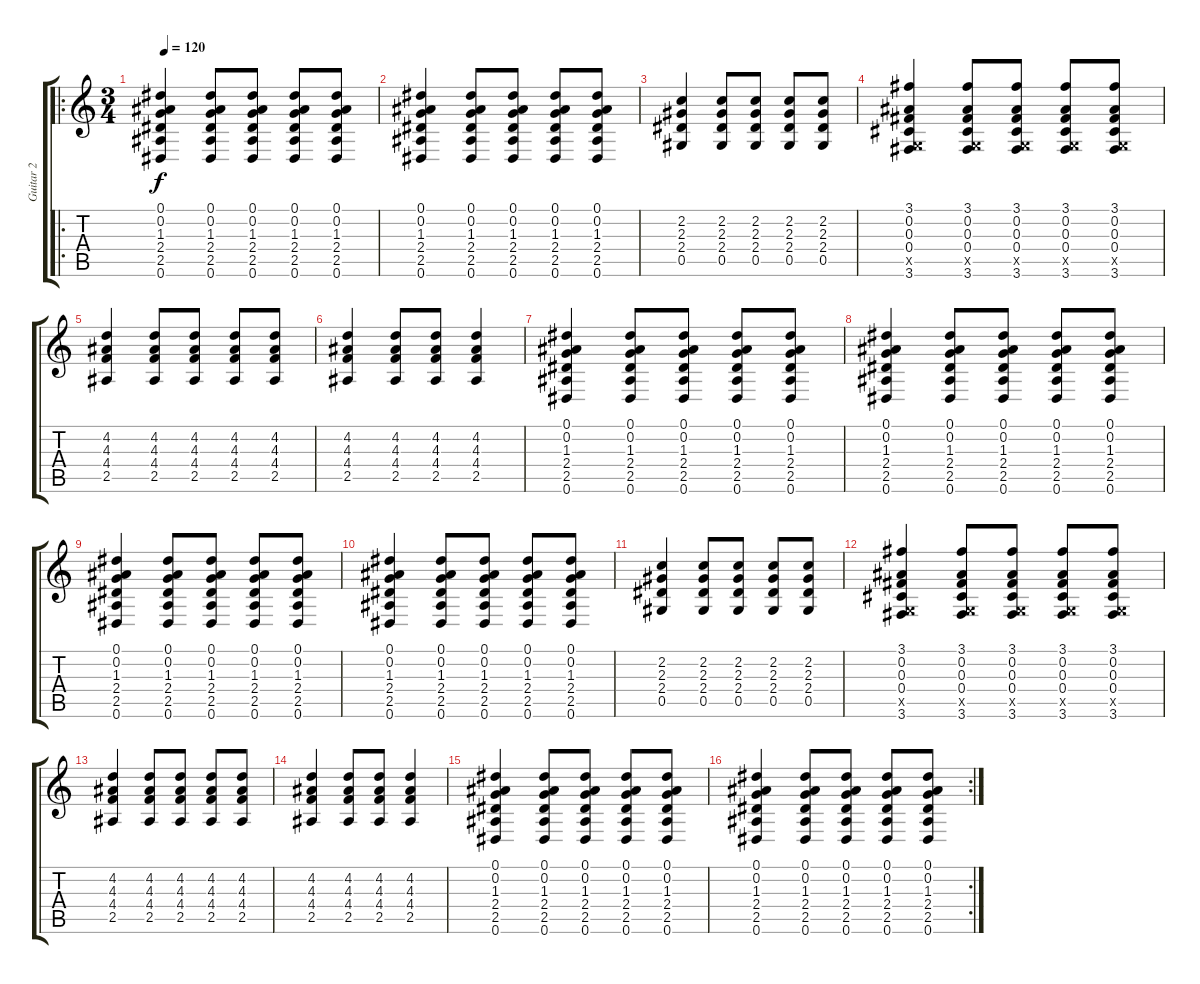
\track ("Guitar 2" "Guitar 2") {instrument acousticguitarsteel}
\staff {score tabs}
\tuning (Eb4 Bb3 Gb3 Db3 Ab2 Eb2) {hide}
\ro
\ts (3 4)
\tempo 120
\clef g2
\ks c
(0.1 0.2 1.3 2.4 2.5 0.6).4{dy f} (0.1 0.2 1.3 2.4 2.5 0.6).8 (0.1 0.2 1.3 2.4 2.5 0.6).8 (0.1 0.2 1.3 2.4 2.5 0.6).8 (0.1 0.2 1.3 2.4 2.5 0.6).8 |
(0.1 0.2 1.3 2.4 2.5 0.6).4 (0.1 0.2 1.3 2.4 2.5 0.6).8 (0.1 0.2 1.3 2.4 2.5 0.6).8 (0.1 0.2 1.3 2.4 2.5 0.6).8 (0.1 0.2 1.3 2.4 2.5 0.6).8 |
(2.2 2.3 2.4 0.5).4 (2.2 2.3 2.4 0.5).8 (2.2 2.3 2.4 0.5).8 (2.2 2.3 2.4 0.5).8 (2.2 2.3 2.4 0.5).8 |
(3.1 0.2 0.3 0.4 -1.5{x} 3.6).4 (3.1 0.2 0.3 0.4 -1.5{x} 3.6).8 (3.1 0.2 0.3 0.4 -1.5{x} 3.6).8 (3.1 0.2 0.3 0.4 -1.5{x} 3.6).8 (3.1 0.2 0.3 0.4 -1.5{x} 3.6).8 |
(4.2 4.3 4.4 2.5).4 (4.2 4.3 4.4 2.5).8 (4.2 4.3 4.4 2.5).8 (4.2 4.3 4.4 2.5).8 (4.2 4.3 4.4 2.5).8 |
(4.2 4.3 4.4 2.5).4 (4.2 4.3 4.4 2.5).8 (4.2 4.3 4.4 2.5).8 (4.2 4.3 4.4 2.5).4 |
(0.1 0.2 1.3 2.4 2.5 0.6).4 (0.1 0.2 1.3 2.4 2.5 0.6).8 (0.1 0.2 1.3 2.4 2.5 0.6).8 (0.1 0.2 1.3 2.4 2.5 0.6).8 (0.1 0.2 1.3 2.4 2.5 0.6).8 |
(0.1 0.2 1.3 2.4 2.5 0.6).4 (0.1 0.2 1.3 2.4 2.5 0.6).8 (0.1 0.2 1.3 2.4 2.5 0.6).8 (0.1 0.2 1.3 2.4 2.5 0.6).8 (0.1 0.2 1.3 2.4 2.5 0.6).8 |
(0.1 0.2 1.3 2.4 2.5 0.6).4 (0.1 0.2 1.3 2.4 2.5 0.6).8 (0.1 0.2 1.3 2.4 2.5 0.6).8 (0.1 0.2 1.3 2.4 2.5 0.6).8 (0.1 0.2 1.3 2.4 2.5 0.6).8 |
(0.1 0.2 1.3 2.4 2.5 0.6).4 (0.1 0.2 1.3 2.4 2.5 0.6).8 (0.1 0.2 1.3 2.4 2.5 0.6).8 (0.1 0.2 1.3 2.4 2.5 0.6).8 (0.1 0.2 1.3 2.4 2.5 0.6).8 |
(2.2 2.3 2.4 0.5).4 (2.2 2.3 2.4 0.5).8 (2.2 2.3 2.4 0.5).8 (2.2 2.3 2.4 0.5).8 (2.2 2.3 2.4 0.5).8 |
(3.1 0.2 0.3 0.4 -1.5{x} 3.6).4 (3.1 0.2 0.3 0.4 -1.5{x} 3.6).8 (3.1 0.2 0.3 0.4 -1.5{x} 3.6).8 (3.1 0.2 0.3 0.4 -1.5{x} 3.6).8 (3.1 0.2 0.3 0.4 -1.5{x} 3.6).8 |
(4.2 4.3 4.4 2.5).4 (4.2 4.3 4.4 2.5).8 (4.2 4.3 4.4 2.5).8 (4.2 4.3 4.4 2.5).8 (4.2 4.3 4.4 2.5).8 |
(4.2 4.3 4.4 2.5).4 (4.2 4.3 4.4 2.5).8 (4.2 4.3 4.4 2.5).8 (4.2 4.3 4.4 2.5).4 |
(0.1 0.2 1.3 2.4 2.5 0.6).4 (0.1 0.2 1.3 2.4 2.5 0.6).8 (0.1 0.2 1.3 2.4 2.5 0.6).8 (0.1 0.2 1.3 2.4 2.5 0.6).8 (0.1 0.2 1.3 2.4 2.5 0.6).8 |
\rc 2
(0.1 0.2 1.3 2.4 2.5 0.6).4 (0.1 0.2 1.3 2.4 2.5 0.6).8 (0.1 0.2 1.3 2.4 2.5 0.6).8 (0.1 0.2 1.3 2.4 2.5 0.6).8 (0.1 0.2 1.3 2.4 2.5 0.6).8
